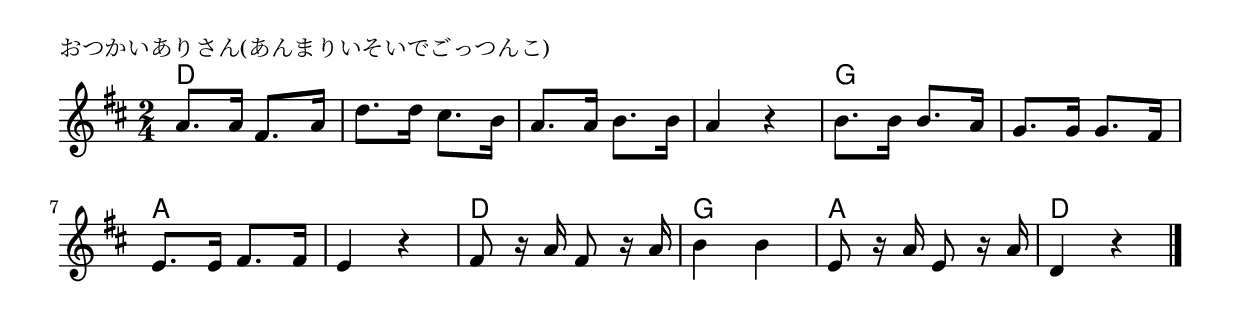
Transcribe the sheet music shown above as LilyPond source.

\version "2.18.2"

% おつかいありさん(あんまりいそいでごっつんこ)

\header {
piece = "おつかいありさん(あんまりいそいでごっつんこ)"
}

melody =
\relative c'' {
\key d \major
\time 2/4
\set Score.tempoHideNote = ##t
\tempo 4=80
\numericTimeSignature
%
a8. a16 fis8. a16 |
d8. d16 cis8. b16 |
a8. a16 b8. b16 |
a4 r | 
b8. b16 b8. a16 |
g8. g16 g8. fis16 |
e8. e16 fis8. fis16 |
e4 r | 
fis8 r16 a fis8 r16 a | % 9
b4 b |
e,8 r16 a e8 r16 a |
d,4 r |

\bar "|."
}
\score {
<<
\chords {
\set noChordSymbol = ""
\set chordChanges=##t
%%
d4 d d d d d d d
g g g g a a a a
d d g g a a d d


}
\new Staff {\melody}
>>
\layout {
line-width = #190
indent = 0\mm
}
\midi {}
}